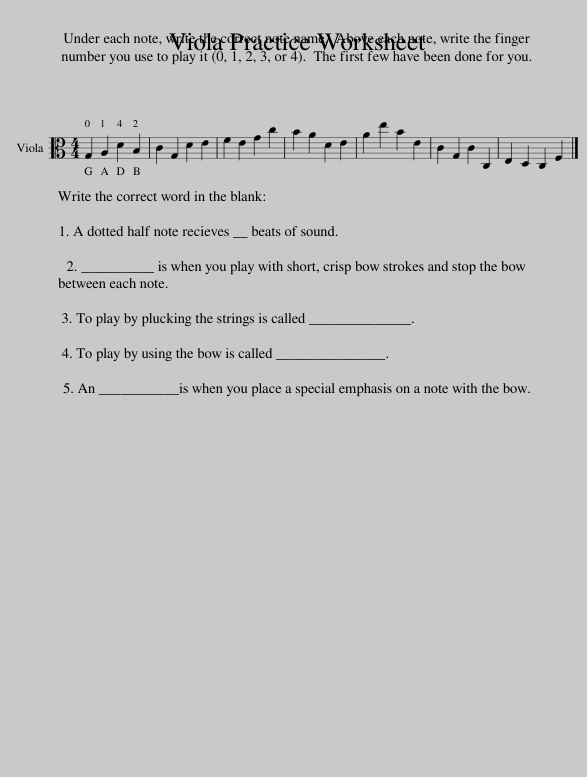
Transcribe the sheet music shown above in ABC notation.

X:1
L:1/8
M:4/4
I:linebreak $
K:C
V:1 alto
V:1
 G,2 A,2 D2 B,2 | C2 G,2 D2 E2 | F2 E2 G2 c2 | B2 A2 D2 E2 | A2 e2 B2 E2 | %5
 C2 G,2 C2 C,2 | E,2 D,2 C,2 F,2 |] %7
